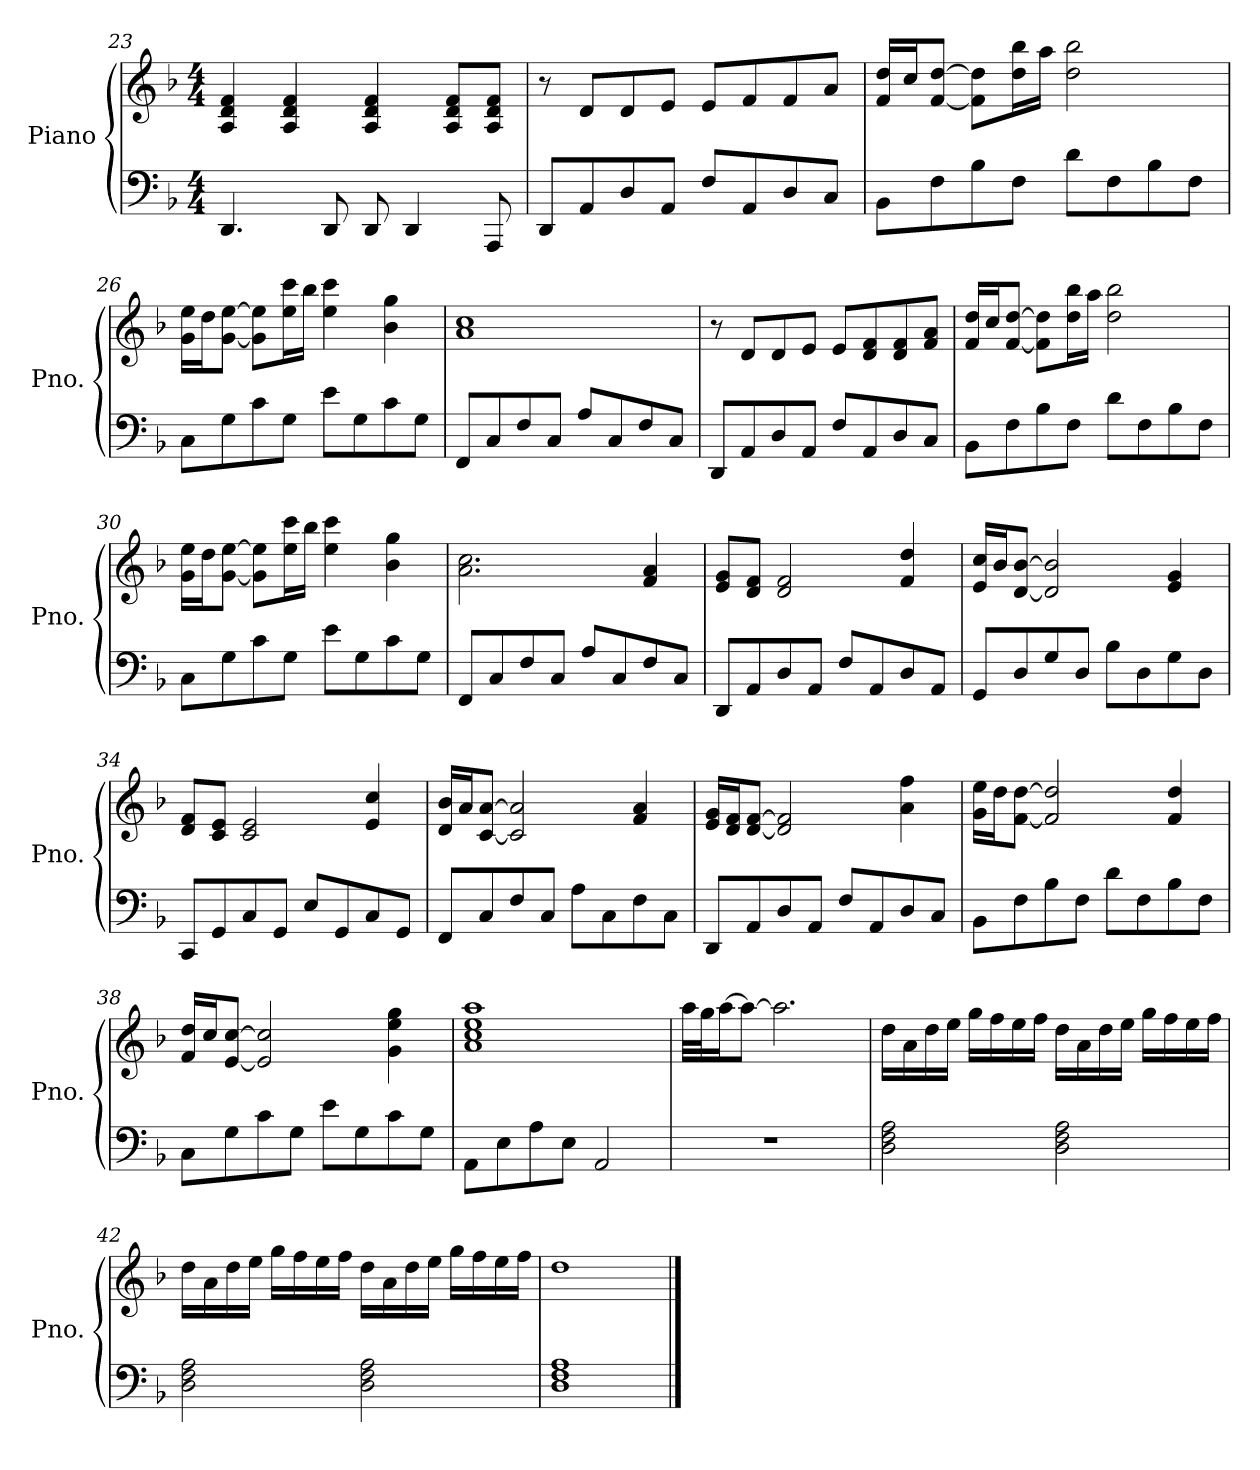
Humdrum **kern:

**kern	**kern
*part1	*part1
*staff2	*staff1
*I"Piano	*
*I'Pno.	*
!!LO:LB:g=z
*clefF4	*clefG2
*k[b-]	*k[b-]
*M4/4	*M4/4
=23	=23
4.DD/	4A/ 4d/ 4f/
.	4A/ 4d/ 4f/
8DD/	.
8DD/	4A/ 4d/ 4f/
4DD/	.
.	8A/ 8d/ 8f/L
8AAA/	8A/ 8d/ 8f/J
=24	=24
8DD/L	8r
8AA/	8d/L
8D/	8d/
8AA/J	8e/J
8F/L	8e/L
8AA/	8f/
8D/	8f/
8C/J	8a/J
=25	=25
8BB-\L	16f/ 16dd/LL
.	16cc/J
8F\	[8f/ [8dd/J
8B-\	8f\] 8dd\]L
8F\J	16dd\ 16bb-\L
.	16aa\JJ
8d\L	2dd\ 2bb-\
8F\	.
8B-\	.
8F\J	.
!!LO:LB:g=z
=26	=26
8C\L	16g\ 16ee\LL
.	16dd\J
8G\	[8g\ [8ee\J
8c\	8g\] 8ee\]L
8G\J	16ee\ 16ccc\L
.	16bb-\JJ
8e\L	4ee\ 4ccc\
8G\	.
8c\	4b-\ 4gg\
8G\J	.
=27	=27
8FF/L	1a 1cc
8C/	.
8F/	.
8C/J	.
8A/L	.
8C/	.
8F/	.
8C/J	.
=28	=28
8DD/L	8r
8AA/	8d/L
8D/	8d/
8AA/J	8e/J
8F/L	8e/L
8AA/	8d/ 8f/
8D/	8d/ 8f/
8C/J	8f/ 8a/J
!!LO:LB:g=z
=29	=29
8BB-\L	16f/ 16dd/LL
.	16cc/J
8F\	[8f/ [8dd/J
8B-\	8f\] 8dd\]L
8F\J	16dd\ 16bb-\L
.	16aa\JJ
8d\L	2dd\ 2bb-\
8F\	.
8B-\	.
8F\J	.
=30	=30
8C\L	16g\ 16ee\LL
.	16dd\J
8G\	[8g\ [8ee\J
8c\	8g\] 8ee\]L
8G\J	16ee\ 16ccc\L
.	16bb-\JJ
8e\L	4ee\ 4ccc\
8G\	.
8c\	4b-\ 4gg\
8G\J	.
=31	=31
8FF/L	2.a\ 2.cc\
8C/	.
8F/	.
8C/J	.
8A/L	.
8C/	.
8F/	4f/ 4a/
8C/J	.
!!LO:PB:g=z
=32	=32
8DD/L	8e/ 8g/L
8AA/	8d/ 8f/J
8D/	2d/ 2f/
8AA/J	.
8F/L	.
8AA/	.
8D/	4f/ 4dd/
8AA/J	.
=33	=33
8GG/L	16e/ 16cc/LL
.	16b-/J
8D/	[8d/ [8b-/J
8G/	2d/] 2b-/]
8D/J	.
8B-\L	.
8D\	.
8G\	4e/ 4g/
8D\J	.
=34	=34
8CC/L	8d/ 8f/L
8GG/	8c/ 8e/J
8C/	2c/ 2e/
8GG/J	.
8E/L	.
8GG/	.
8C/	4e/ 4cc/
8GG/J	.
=35	=35
8FF/L	16d/ 16b-/LL
.	16a/J
8C/	[8c/ [8a/J
8F/	2c/] 2a/]
8C/J	.
8A\L	.
8C\	.
8F\	4f/ 4a/
8C\J	.
!!LO:LB:g=z
=36	=36
8DD/L	16e/ 16g/LL
.	16d/ 16f/J
8AA/	[8d/ [8f/J
8D/	2d/] 2f/]
8AA/J	.
8F/L	.
8AA/	.
8D/	4a\ 4ff\
8C/J	.
=37	=37
8BB-\L	16g\ 16ee\LL
.	16dd\J
8F\	[8f\ [8dd\J
8B-\	2f/] 2dd/]
8F\J	.
8d\L	.
8F\	.
8B-\	4f/ 4dd/
8F\J	.
=38	=38
8C\L	16f/ 16dd/LL
.	16cc/J
8G\	[8e/ [8cc/J
8c\	2e/] 2cc/]
8G\J	.
8e\L	.
8G\	.
8c\	4g\ 4ee\ 4gg\
8G\J	.
=39	=39
8AA\L	1a 1cc 1ee 1aa
8E\	.
8A\	.
8E\J	.
2AA/	.
!!LO:LB:g=z
=40	=40
1r	32aa\LLL
.	32gg\J
.	[16aa\J
.	8aa\J_
.	2.aa\]
=41	=41
2D\ 2F\ 2A\	16dd\LL
.	16a\
.	16dd\
.	16ee\JJ
.	16gg\LL
.	16ff\
.	16ee\
.	16ff\JJ
2D\ 2F\ 2A\	16dd\LL
.	16a\
.	16dd\
.	16ee\JJ
.	16gg\LL
.	16ff\
.	16ee\
.	16ff\JJ
!!LO:LB:g=z
=42	=42
2D\ 2F\ 2A\	16dd\LL
.	16a\
.	16dd\
.	16ee\JJ
.	16gg\LL
.	16ff\
.	16ee\
.	16ff\JJ
2D\ 2F\ 2A\	16dd\LL
.	16a\
.	16dd\
.	16ee\JJ
.	16gg\LL
.	16ff\
.	16ee\
.	16ff\JJ
=43	=43
1D 1F 1A	1dd
==	==
*-	*-
